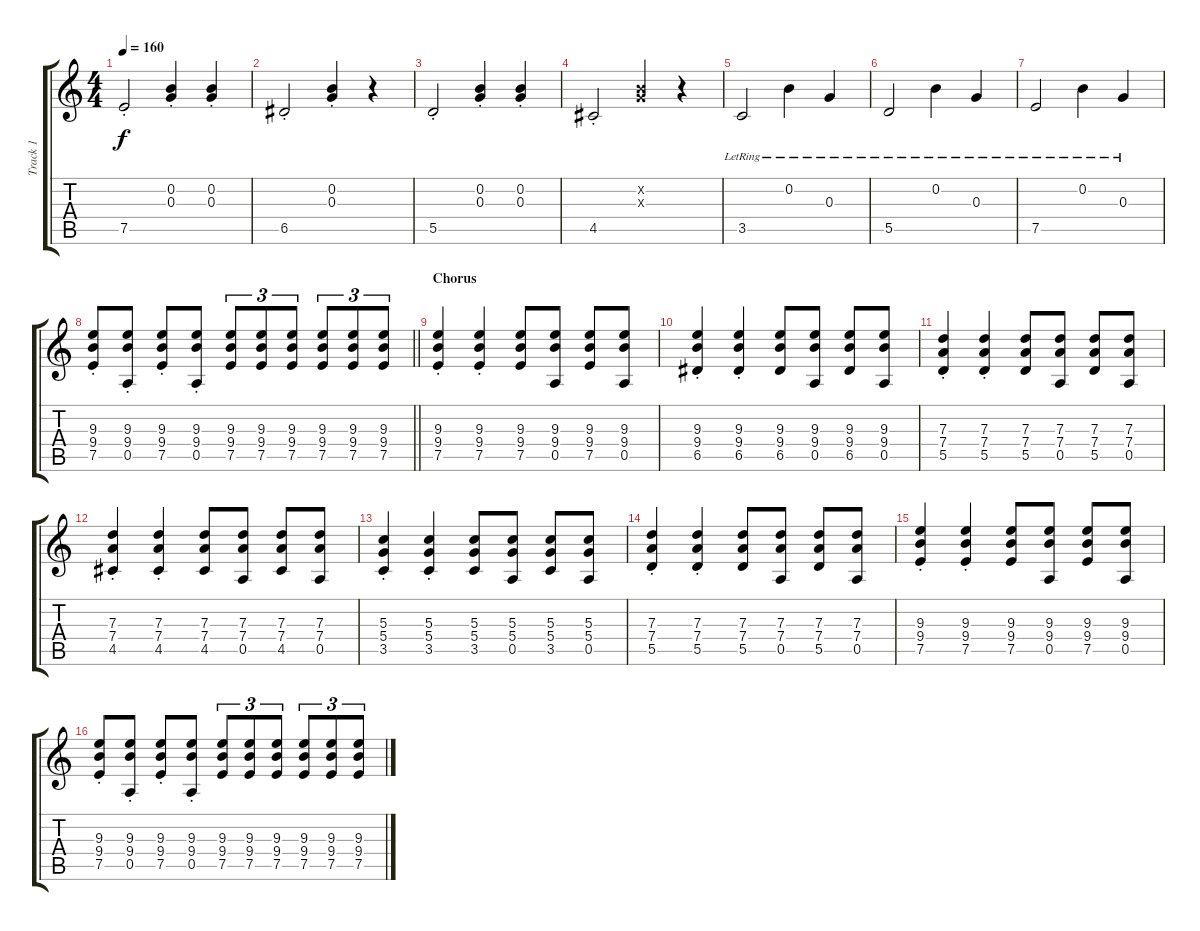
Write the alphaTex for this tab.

\track ("Track 1" "Track 1") {instrument electricguitarclean}
\staff {score tabs}
\tuning (E4 B3 G3 D3 A2 E2) {hide}
\ts (4 4)
\tempo 160
\clef g2
\ks c
7.5{st}.2{dy f} (0.2{st} 0.3{st}).4 (0.2{st} 0.3{st}).4 |
6.5{st}.2 (0.2{st} 0.3{st}).4 r.4 |
5.5{st}.2 (0.2{st} 0.3{st}).4 (0.2{st} 0.3{st}).4 |
4.5{st}.2 (0.2{x} 0.3{x}).4 r.4 |
3.5{lr}.2 0.2{lr}.4 0.3{lr}.4 |
5.5{lr}.2 0.2{lr}.4 0.3{lr}.4 |
7.5{lr}.2 0.2{lr}.4 0.3{lr}.4 |
\barLineRight lightlight
(9.3{st} 9.4 7.5).8 (9.3{st} 9.4 0.5).8 (9.3{st} 9.4 7.5).8 (9.3{st} 9.4 0.5).8 (9.3 9.4 7.5).8{tu (3 2)} (9.3 9.4 7.5).8{tu (3 2)} (9.3 9.4 7.5).8{tu (3 2)} (9.3 9.4 7.5).8{tu (3 2)} (9.3 9.4 7.5).8{tu (3 2)} (9.3 9.4 7.5).8{tu (3 2)} |
\section ("" "Chorus")
(9.3 9.4{st} 7.5).4 (9.3 9.4{st} 7.5).4 (9.3 9.4 7.5).8 (9.3 9.4 0.5).8 (9.3 9.4 7.5).8 (9.3 9.4 0.5).8 |
(9.3 9.4{st} 6.5).4 (9.3 9.4{st} 6.5).4 (9.3 9.4 6.5).8 (9.3 9.4 0.5).8 (9.3 9.4 6.5).8 (9.3 9.4 0.5).8 |
(7.3 7.4{st} 5.5).4 (7.3 7.4{st} 5.5).4 (7.3 7.4 5.5).8 (7.3 7.4 0.5).8 (7.3 7.4 5.5).8 (7.3 7.4 0.5).8 |
(7.3 7.4{st} 4.5).4 (7.3 7.4{st} 4.5).4 (7.3 7.4 4.5).8 (7.3 7.4 0.5).8 (7.3 7.4 4.5).8 (7.3 7.4 0.5).8 |
(5.3 5.4{st} 3.5).4 (5.3 5.4{st} 3.5).4 (5.3 5.4 3.5).8 (5.3 5.4 0.5).8 (5.3 5.4 3.5).8 (5.3 5.4 0.5).8 |
(7.3 7.4{st} 5.5).4 (7.3 7.4{st} 5.5).4 (7.3 7.4 5.5).8 (7.3 7.4 0.5).8 (7.3 7.4 5.5).8 (7.3 7.4 0.5).8 |
(9.3 9.4{st} 7.5).4 (9.3 9.4{st} 7.5).4 (9.3 9.4 7.5).8 (9.3 9.4 0.5).8 (9.3 9.4 7.5).8 (9.3 9.4 0.5).8 |
(9.3 9.4 7.5{st}).8 (9.3 9.4 0.5{st}).8 (9.3 9.4 7.5{st}).8 (9.3 9.4 0.5{st}).8 (9.3 9.4 7.5).8{tu (3 2)} (9.3 9.4 7.5).8{tu (3 2)} (9.3 9.4 7.5).8{tu (3 2)} (9.3 9.4 7.5).8{tu (3 2)} (9.3 9.4 7.5).8{tu (3 2)} (9.3 9.4 7.5).8{tu (3 2)}
